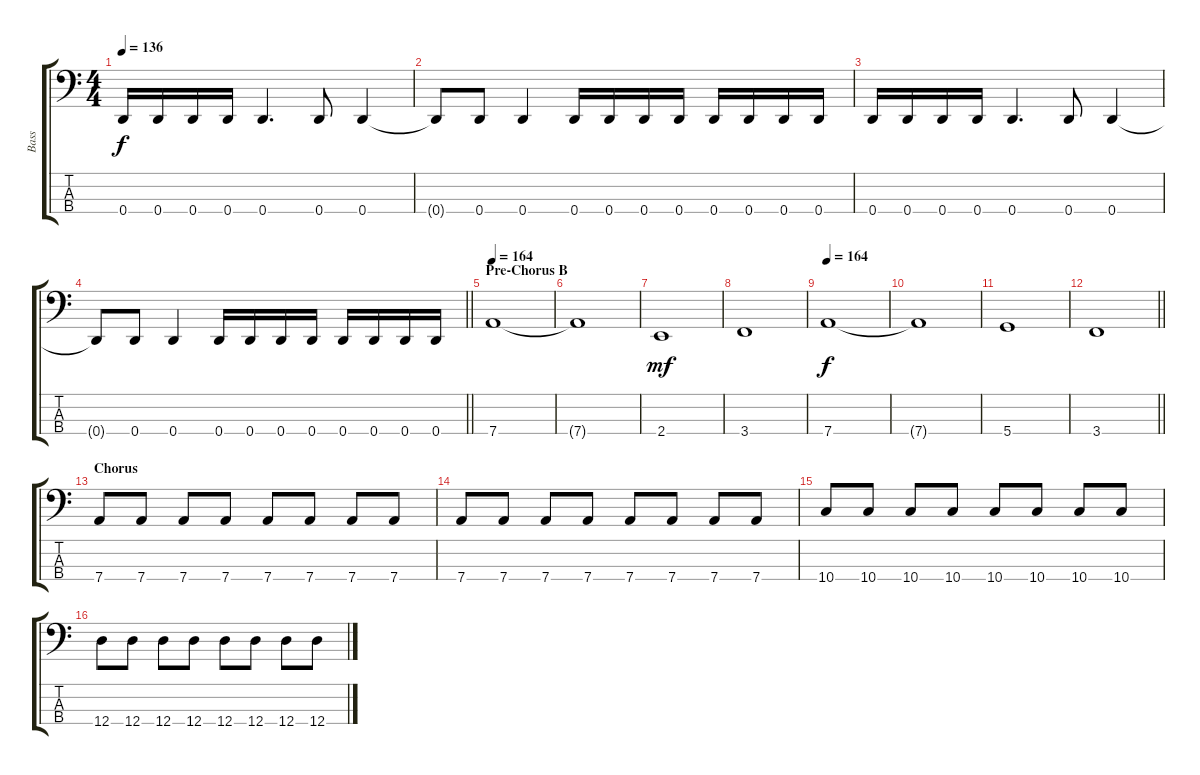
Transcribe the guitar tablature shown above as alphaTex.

\track ("Bass" "Bass") {instrument electricbassfinger}
\staff {score tabs}
\tuning (G2 D2 A1 D1) {hide}
\ts (4 4)
\tempo 136
\clef f4
\ks c
0.4.16{dy f} 0.4.16 0.4.16 0.4.16 0.4.4{d} 0.4.8 0.4.4 |
0.4{t}.8 0.4.8 0.4.4 0.4.16 0.4.16 0.4.16 0.4.16 0.4.16 0.4.16 0.4.16 0.4.16 |
0.4.16 0.4.16 0.4.16 0.4.16 0.4.4{d} 0.4.8 0.4.4 |
\barLineRight lightlight
0.4{t}.8 0.4.8 0.4.4 0.4.16 0.4.16 0.4.16 0.4.16 0.4.16 0.4.16 0.4.16 0.4.16 |
\section ("" "Pre-Chorus B")
\tempo 164
7.4.1 |
7.4{t}.1 |
2.4.1{dy mf} |
3.4.1 |
\tempo 164
7.4.1{dy f} |
7.4{t}.1 |
5.4.1 |
\barLineRight lightlight
3.4.1 |
\section ("" "Chorus")
7.4.8 7.4.8 7.4.8 7.4.8 7.4.8 7.4.8 7.4.8 7.4.8 |
7.4.8 7.4.8 7.4.8 7.4.8 7.4.8 7.4.8 7.4.8 7.4.8 |
10.4.8 10.4.8 10.4.8 10.4.8 10.4.8 10.4.8 10.4.8 10.4.8 |
12.4.8 12.4.8 12.4.8 12.4.8 12.4.8 12.4.8 12.4.8 12.4.8
